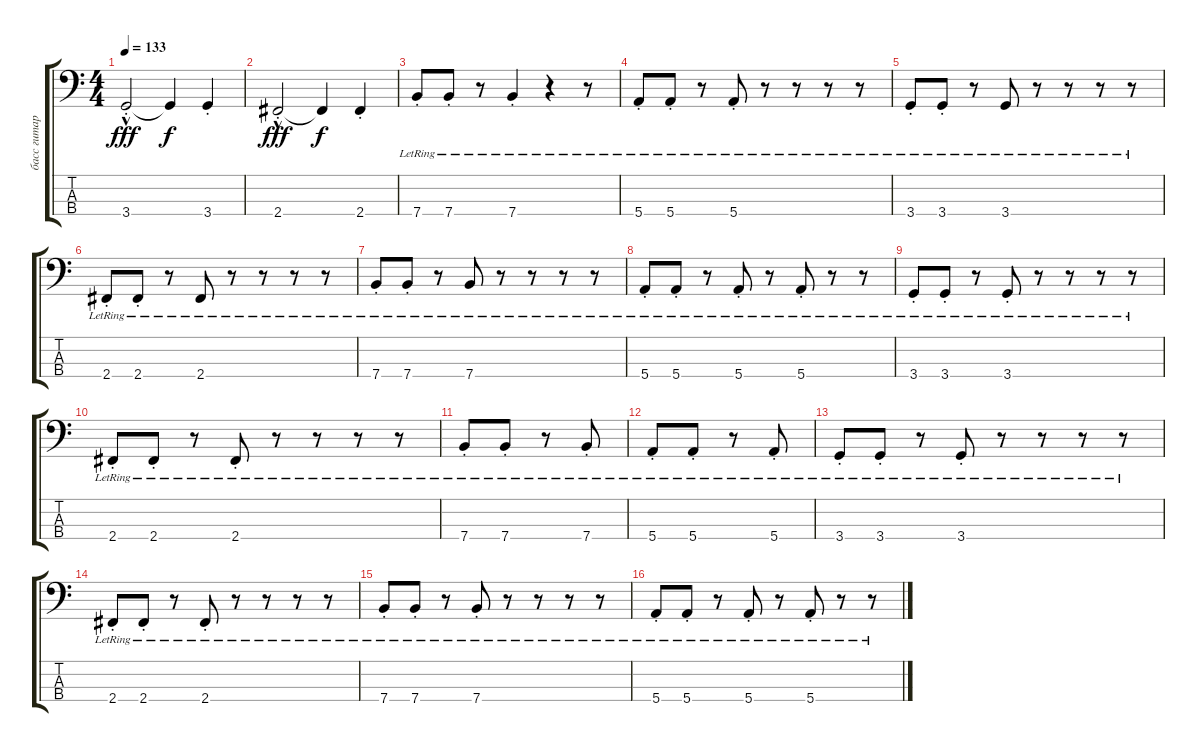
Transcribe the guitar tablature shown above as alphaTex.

\track ("басс гитара" "басс гитар") {instrument slapbass1}
\staff {score tabs}
\tuning (G2 D2 A1 E1) {hide}
\ts (4 4)
\tempo 133
\clef f4
\ks c
3.4{hac st}.2{dy fff} 3.4{t}.4{dy f} 3.4{st}.4 |
2.4{hac st}.2{dy fff} 2.4{t}.4{dy f} 2.4{st}.4 |
7.4{st lr}.8 7.4{st lr}.8 r.8 7.4{st lr}.4 r.4 r.8 |
5.4{st lr}.8 5.4{st lr}.8 r.8 5.4{st lr}.8 r.8 r.8 r.8 r.8 |
3.4{st lr}.8 3.4{st lr}.8 r.8 3.4{lr}.8 r.8 r.8 r.8 r.8 |
2.4{st lr}.8 2.4{st lr}.8 r.8 2.4{lr}.8 r.8 r.8 r.8 r.8 |
7.4{st lr}.8 7.4{st lr}.8 r.8 7.4{lr}.8 r.8 r.8 r.8 r.8 |
5.4{st lr}.8 5.4{st lr}.8 r.8 5.4{st lr}.8 r.8 5.4{st lr}.8 r.8 r.8 |
3.4{st lr}.8 3.4{st lr}.8 r.8 3.4{st lr}.8 r.8 r.8 r.8 r.8 |
2.4{st lr}.8 2.4{st lr}.8 r.8 2.4{st lr}.8 r.8 r.8 r.8 r.8 |
7.4{st lr}.8 7.4{st lr}.8 r.8 7.4{st lr}.8 |
5.4{st lr}.8 5.4{st lr}.8 r.8 5.4{st lr}.8 |
3.4{st lr}.8 3.4{st lr}.8 r.8 3.4{st lr}.8 r.8 r.8 r.8 r.8 |
2.4{st lr}.8 2.4{st lr}.8 r.8 2.4{st lr}.8 r.8 r.8 r.8 r.8 |
7.4{st lr}.8 7.4{st lr}.8 r.8 7.4{st lr}.8 r.8 r.8 r.8 r.8 |
5.4{st lr}.8 5.4{st lr}.8 r.8 5.4{st lr}.8 r.8 5.4{st lr}.8 r.8 r.8
